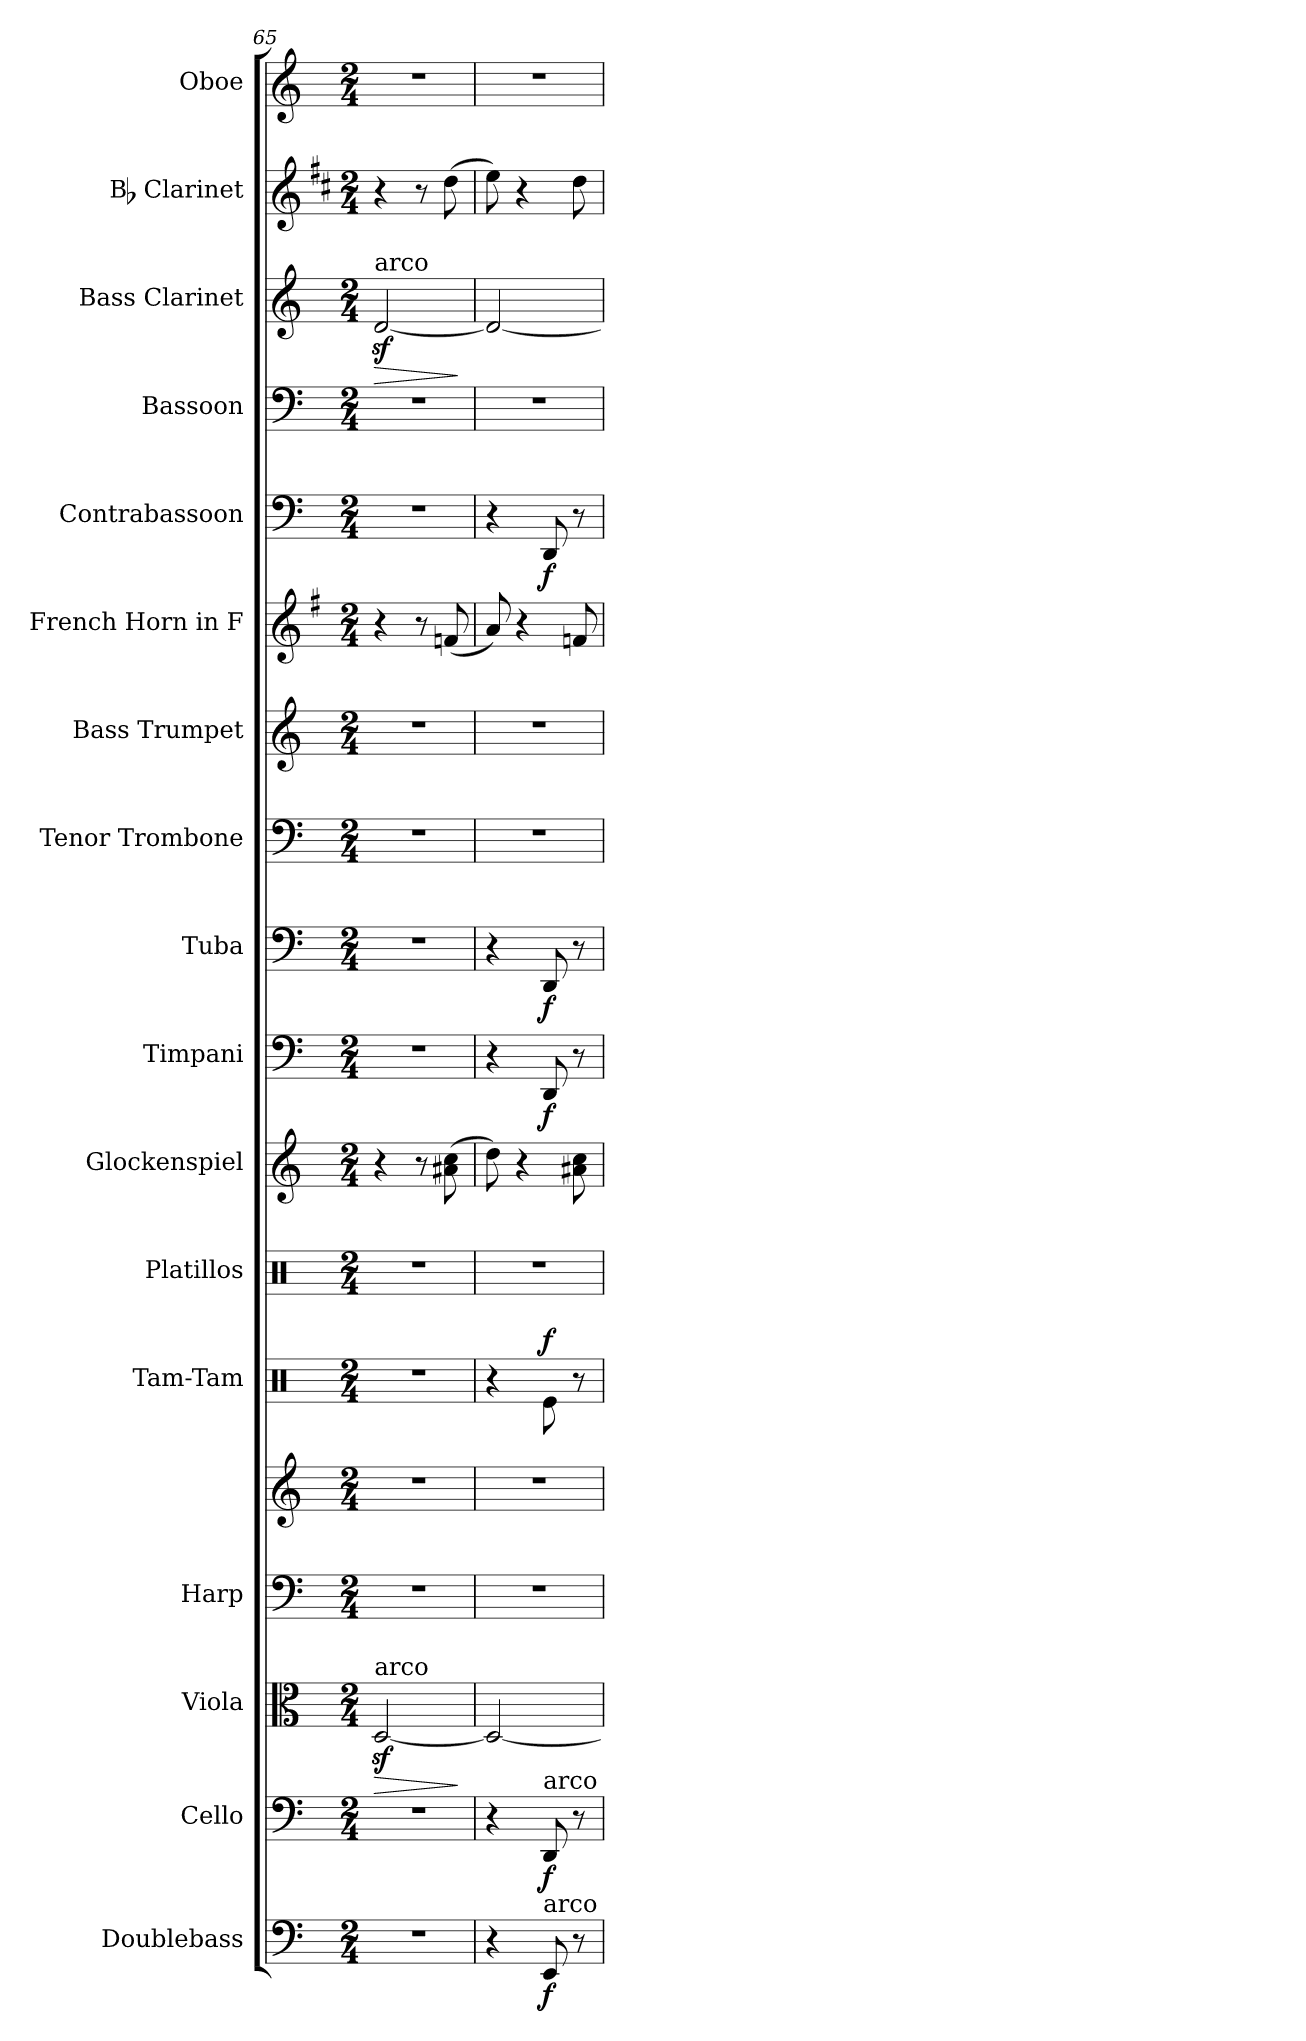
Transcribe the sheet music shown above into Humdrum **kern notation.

**kern	**dynam	**kern	**dynam	**kern	**dynam	**kern	**kern	**kern	**dynam	**kern	**kern	**kern	**dynam	**kern	**dynam	**kern	**kern	**kern	**kern	**dynam	**kern	**kern	**dynam	**kern	**kern
*part17	*part17	*part16	*part16	*part15	*part15	*part14	*part14	*part13	*part13	*part12	*part11	*part10	*part10	*part9	*part9	*part8	*part7	*part6	*part5	*part5	*part4	*part3	*part3	*part2	*part1
*staff18	*staff18	*staff17	*staff17	*staff16	*staff16	*staff15	*staff14	*staff13	*staff13	*staff12	*staff11	*staff10	*staff10	*staff9	*staff9	*staff8	*staff7	*staff6	*staff5	*staff5	*staff4	*staff3	*staff3	*staff2	*staff1
*I"Doublebass	*	*I"Cello	*	*I"Viola	*	*I"Harp	*	*I"Tam-Tam	*	*I"Platillos	*I"Glockenspiel	*I"Timpani	*	*I"Tuba	*	*I"Tenor Trombone	*I"Bass Trumpet	*I"French Horn in F	*I"Contrabassoon	*	*I"Bassoon	*I"Bass Clarinet	*	*I"Bb Clarinet	*I"Oboe
*	*	*	*	*I'Vla.	*	*	*	*	*	*I'Plat.	*I'Glk.	*	*	*I'Tba.	*	*	*	*	*	*	*	*	*	*	*I'Ob.
!!LO:PB:g=z
*clefF4	*	*clefF4	*	*clefC3	*	*clefF4	*clefG2	*clefX	*	*clefX	*clefG2	*clefF4	*	*clefF4	*	*clefF4	*clefG2	*clefG2	*clefF4	*	*clefF4	*clefG2	*	*clefG2	*clefG2
*ITrd7c12	*	*	*	*	*	*	*	*	*	*	*ITrd-14c-24	*	*	*	*	*	*ITrd8c14	*ITrd4c7	*ITrd7c12	*	*	*ITrd8c14	*	*ITrd1c2	*
*k[]	*	*k[]	*	*k[]	*	*k[]	*k[]	*k[]	*	*k[]	*k[]	*k[]	*	*k[]	*	*k[]	*k[]	*k[]	*k[]	*	*k[]	*k[]	*	*k[]	*k[]
*M2/4	*	*M2/4	*	*M2/4	*	*M2/4	*M2/4	*M2/4	*	*M2/4	*M2/4	*M2/4	*	*M2/4	*	*M2/4	*M2/4	*M2/4	*M2/4	*	*M2/4	*M2/4	*	*M2/4	*M2/4
=65	=65	=65	=65	=65	=65	=65	=65	=65	=65	=65	=65	=65	=65	=65	=65	=65	=65	=65	=65	=65	=65	=65	=65	=65	=65
!	!	!	!	!	!	!	!	!	!	!	!	!	!	!	!	!	!	!	!	!	!	!LO:TX:a:t=arco	!	!	!
!	!	!	!	!LO:TX:a:t=arco	!	!	!	!	!	!	!	!	!	!	!	!	!	!	!	!	!	!	!	!	!
!	!	!	!	!	!LO:HP:b	!	!	!	!	!	!	!	!	!	!	!	!	!	!	!	!	!	!LO:HP:b	!	!
2r	.	2r	.	[2Dz</	>	2r	2r	2r	.	2r	4r	2r	.	2r	.	2r	2r	4r	2r	.	2r	[2Dz</	>	4r	2r
.	.	.	.	.	.	.	.	.	.	.	8r	.	.	.	.	.	.	8r	.	.	.	.	.	8r	.
.	.	.	.	.	.	.	.	.	.	.	(8aaa#X\ 8cccc\	.	.	.	.	.	.	(8B-X/	.	.	.	.	.	(8cc\	.
.	.	.	.	.	]	.	.	.	.	.	.	.	.	.	.	.	.	.	.	.	.	.	]	.	.
=66	=66	=66	=66	=66	=66	=66	=66	=66	=66	=66	=66	=66	=66	=66	=66	=66	=66	=66	=66	=66	=66	=66	=66	=66	=66
4r	.	4r	.	2D/_	.	2r	2r	4r	.	2r	8dddd\)	4r	.	4r	.	2r	2r	8d/)	4r	.	2r	2D/_	.	8dd\)	2r
.	.	.	.	.	.	.	.	.	.	.	4r	.	.	.	.	.	.	4r	.	.	.	.	.	4r	.
!	!	!LO:TX:a:t=arco	!	!	!	!	!	!	!	!	!	!	!	!	!	!	!	!	!	!	!	!	!	!	!
!LO:TX:a:t=arco	!	!	!	!	!	!	!	!	!	!	!	!	!	!	!	!	!	!	!	!	!	!	!	!	!
!	!LO:DY:b	!	!LO:DY:b	!	!	!	!	!	!LO:DY:a	!	!	!	!LO:DY:b	!	!LO:DY:b	!	!	!	!	!LO:DY:b	!	!	!	!	!
8EEE/	f	8DD/	f	.	.	.	.	8Re\	f	.	.	8DD/	f	8DD/	f	.	.	.	8DDD/	f	.	.	.	.	.
8r	.	8r	.	.	.	.	.	8r	.	.	8aaa#X\ 8cccc\	8r	.	8r	.	.	.	8B-X/	8r	.	.	.	.	8cc\	.
=	=	=	=	=	=	=	=	=	=	=	=	=	=	=	=	=	=	=	=	=	=	=	=	=	=
*-	*-	*-	*-	*-	*-	*-	*-	*-	*-	*-	*-	*-	*-	*-	*-	*-	*-	*-	*-	*-	*-	*-	*-	*-	*-
